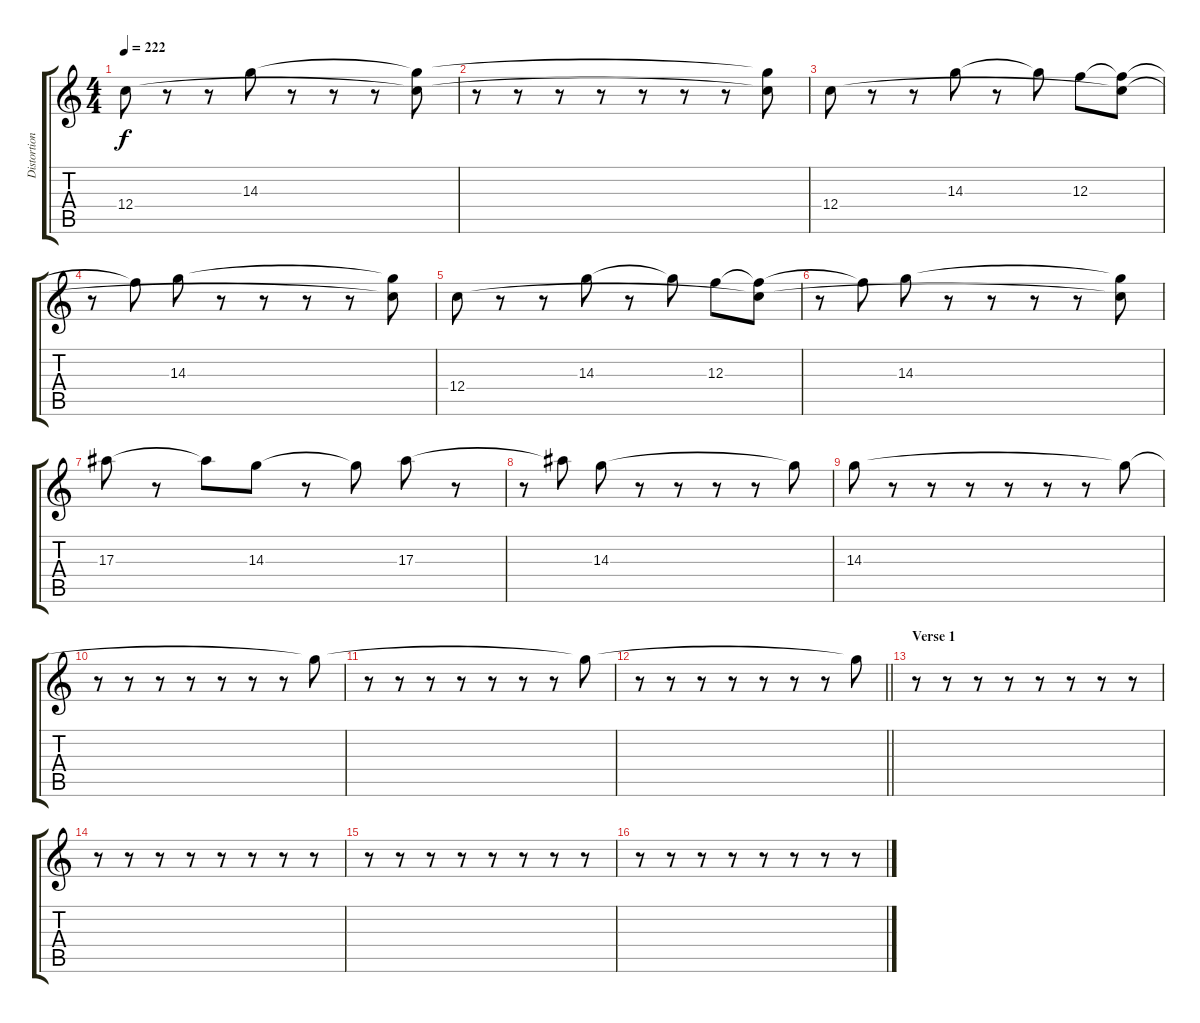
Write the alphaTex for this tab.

\track ("Distortion 2" "Distortion") {instrument distortionguitar}
\staff {score tabs}
\tuning (D4 A3 F3 C3 G2 C2) {hide}
\ts (4 4)
\tempo 222
\clef g2
\ks c
12.4.8{dy f} r.8 r.8 14.3.8 r.8 r.8 r.8 (14.3{t} 12.4{t}).8 |
r.8 r.8 r.8 r.8 r.8 r.8 r.8 (14.3{t} 12.4{t}).8 |
12.4.8 r.8 r.8 14.3.8 r.8 14.3{t}.8 12.3.8 (12.3{t} 12.4{t}).8 |
r.8 12.3{t}.8 14.3.8 r.8 r.8 r.8 r.8 (14.3{t} 12.4{t}).8 |
12.4.8 r.8 r.8 14.3.8 r.8 14.3{t}.8 12.3.8 (12.3{t} 12.4{t}).8 |
r.8 12.3{t}.8 14.3.8 r.8 r.8 r.8 r.8 (14.3{t} 12.4{t}).8 |
17.3.8 r.8 17.3{t}.8 14.3.8 r.8 14.3{t}.8 17.3.8 r.8 |
r.8 17.3{t}.8 14.3.8 r.8 r.8 r.8 r.8 14.3{t}.8 |
14.3.8 r.8 r.8 r.8 r.8 r.8 r.8 14.3{t}.8 |
r.8 r.8 r.8 r.8 r.8 r.8 r.8 14.3{t}.8 |
r.8 r.8 r.8 r.8 r.8 r.8 r.8 14.3{t}.8 |
\barLineRight lightlight
r.8 r.8 r.8 r.8 r.8 r.8 r.8 14.3{t}.8 |
\section ("" "Verse 1")
r.8 r.8 r.8 r.8 r.8 r.8 r.8 r.8 |
r.8 r.8 r.8 r.8 r.8 r.8 r.8 r.8 |
r.8 r.8 r.8 r.8 r.8 r.8 r.8 r.8 |
r.8 r.8 r.8 r.8 r.8 r.8 r.8 r.8
